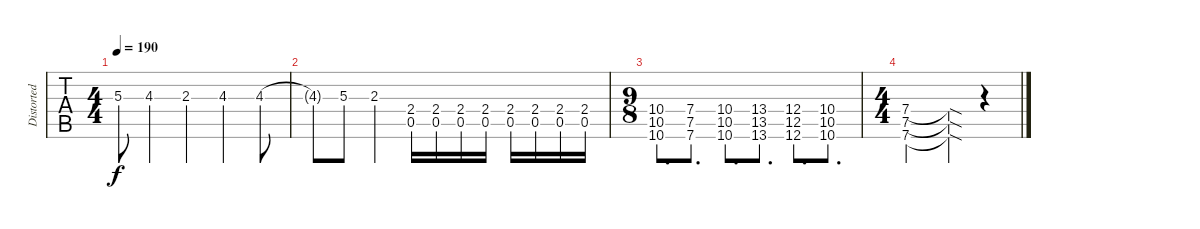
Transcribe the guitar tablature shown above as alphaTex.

\track ("Distorted 2 [Tuck]" "Distorted ") {instrument distortionguitar}
\staff {tabs}
\tuning (D4 A3 F3 C3 G2 C2) {hide}
\ts (4 4)
\tempo 190
\clef g2
\ks c
5.3{t}.8{dy f} 4.3.4 2.3.4 4.3.4 4.3.8 |
4.3{t}.8 5.3.8 2.3.4 (2.4 0.5).16 (2.4 0.5).16 (2.4 0.5).16 (2.4 0.5).16 (2.4 0.5).16 (2.4 0.5).16 (2.4 0.5).16 (2.4 0.5).16 |
\ts (9 8)
(10.4 10.5 10.6).8{d} (7.4 7.5 7.6).8{d} (10.4 10.5 10.6).8{d} (13.4 13.5 13.6).8{d} (12.4 12.5 12.6).8{d} (10.4 10.5 10.6).8{d} |
\ts (4 4)
(7.4 7.5 7.6).2 (7.4{sod t} 7.5{sod t} 7.6{sod t}).4 r.4
